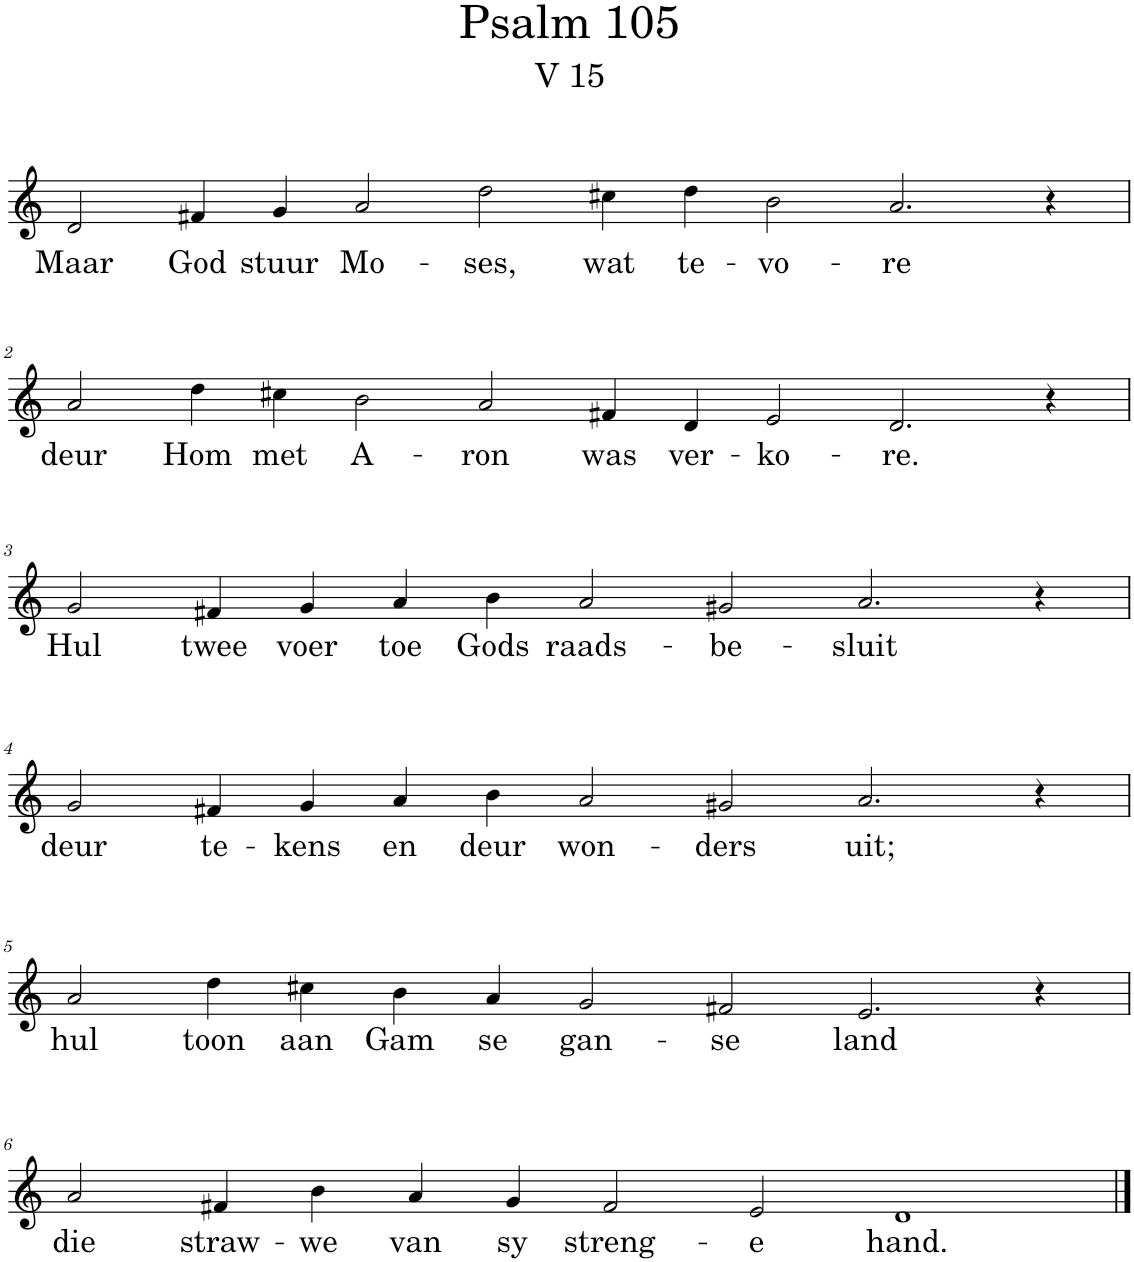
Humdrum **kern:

**kern	**text
*part1	*part1
*staff1	*staff1
*I"Pipe Organ	*
*I'Org.	*
*clefG2	*
*k[]	*
*M16/4	*
=1	=1
!	!LO:LY:b
2d/	Maar
!	!LO:LY:b
4f#X/	God
!	!LO:LY:b
4g/	stuur
!	!LO:LY:b
2a/	Mo-
!	!LO:LY:b
2dd\	-ses,
!	!LO:LY:b
4cc#X\	wat
!	!LO:LY:b
4dd\	te-
!	!LO:LY:b
2b\	-vo-
!	!LO:LY:b
2.a/	-re
4r	.
!!LO:LB:g=z
=2	=2
!	!LO:LY:b
2a/	deur
!	!LO:LY:b
4dd\	Hom
!	!LO:LY:b
4cc#X\	met
!	!LO:LY:b
2b\	A-
!	!LO:LY:b
2a/	-ron
!	!LO:LY:b
4f#X/	was
!	!LO:LY:b
4d/	ver-
!	!LO:LY:b
2e/	-ko-
!	!LO:LY:b
2.d/	-re.
4r	.
!!LO:LB:g=z
=3	=3
*M14/4	*
!	!LO:LY:b
2g/	Hul
!	!LO:LY:b
4f#X/	twee
!	!LO:LY:b
4g/	voer
!	!LO:LY:b
4a/	toe
!	!LO:LY:b
4b\	Gods
!	!LO:LY:b
2a/	raads-
!	!LO:LY:b
2g#X/	-be-
!	!LO:LY:b
2.a/	-sluit
4r	.
!!LO:LB:g=z
=4	=4
!	!LO:LY:b
2g/	deur
!	!LO:LY:b
4f#X/	te-
!	!LO:LY:b
4g/	-kens
!	!LO:LY:b
4a/	en
!	!LO:LY:b
4b\	deur
!	!LO:LY:b
2a/	won-
!	!LO:LY:b
2g#X/	-ders
!	!LO:LY:b
2.a/	uit;
4r	.
!!LO:LB:g=z
=5	=5
!	!LO:LY:b
2a/	hul
!	!LO:LY:b
4dd\	toon
!	!LO:LY:b
4cc#X\	aan
!	!LO:LY:b
4b\	Gam
!	!LO:LY:b
4a/	se
!	!LO:LY:b
2g/	gan-
!	!LO:LY:b
2f#X/	-se
!	!LO:LY:b
2.e/	land
4r	.
!!LO:LB:g=z
=6	=6
!	!LO:LY:b
2a/	die
!	!LO:LY:b
4f#X/	straw-
!	!LO:LY:b
4b\	-we
!	!LO:LY:b
4a/	van
!	!LO:LY:b
4g/	sy
!	!LO:LY:b
2f#/	streng-
!	!LO:LY:b
2e/	-e
!	!LO:LY:b
1d	hand.
==	==
*-	*-
